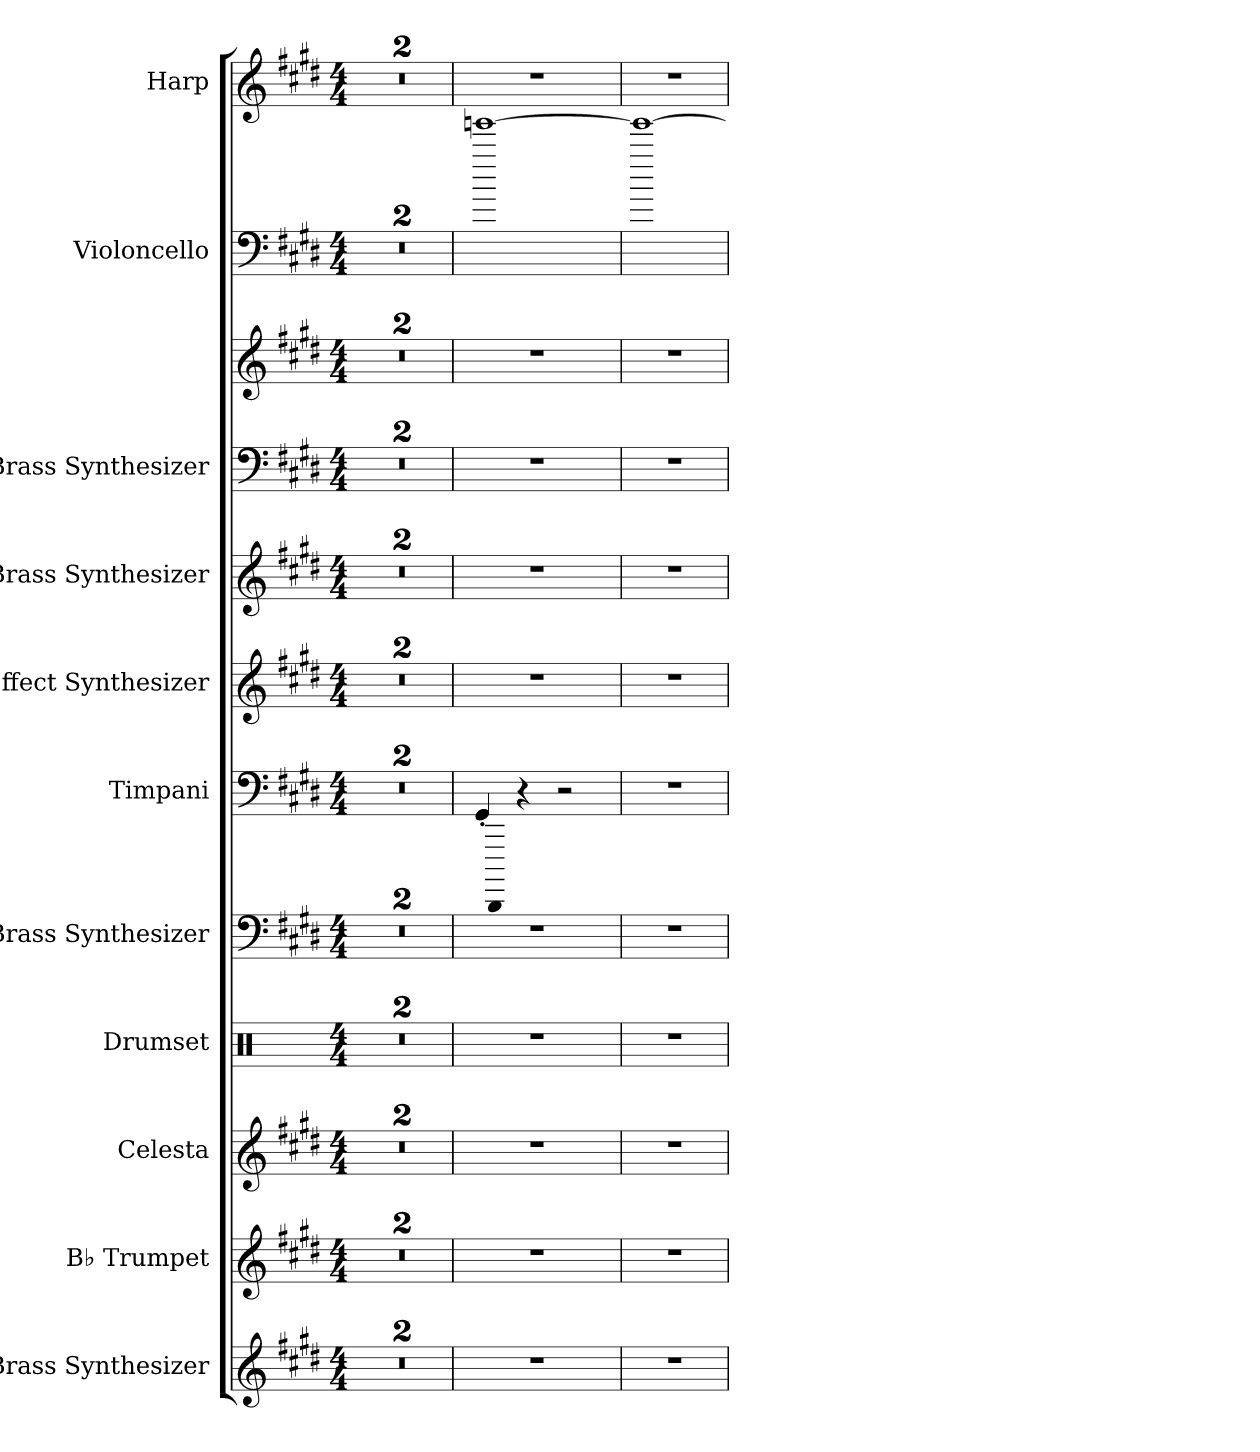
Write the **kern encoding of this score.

**kern	**kern	**kern	**kern	**kern	**kern	**kern	**kern	**kern	**kern	**kern	**kern
*part11	*part10	*part9	*part8	*part7	*part6	*part5	*part4	*part3	*part3	*part2	*part1
*staff12	*staff11	*staff10	*staff9	*staff8	*staff7	*staff6	*staff5	*staff4	*staff3	*staff2	*staff1
*I"Brass Synthesizer	*I"B♭ Trumpet	*I"Celesta	*I"Drumset	*I"Brass Synthesizer	*I"Timpani	*I"Effect Synthesizer	*I"Brass Synthesizer	*I"Brass Synthesizer	*	*I"Violoncello	*I"Harp
*I'Synth.	*I'B♭ Tpt.	*I'Cel.	*I'D. Set	*I'Synth.	*I'Timp.	*I'Synth.	*I'Synth.	*I'Synth.	*	*I'Vc.	*I'Hrp.
*clefG2	*clefG2	*clefG2	*clefX	*clefF4	*clefF4	*clefG2	*clefG2	*clefF4	*clefG2	*clefF4	*clefG2
*	*ITrd1c2	*ITrd-7c-12	*	*	*	*	*	*	*	*	*
*k[f#c#g#d#]	*k[f#c#]	*k[f#c#g#d#]	*k[]	*k[f#c#g#d#]	*k[f#c#g#d#]	*k[f#c#g#d#]	*k[f#c#g#d#]	*k[f#c#g#d#]	*k[f#c#g#d#]	*k[f#c#g#d#]	*k[f#c#g#d#]
*M4/4	*M4/4	*M4/4	*M4/4	*M4/4	*M4/4	*M4/4	*M4/4	*M4/4	*M4/4	*M4/4	*M4/4
*MM190	*MM190	*MM190	*MM190	*MM190	*MM190	*MM190	*MM190	*MM190	*MM190	*MM190	*MM190
=1	=1	=1	=1	=1	=1	=1	=1	=1	=1	=1	=1
1r	1r	1r	1r	1r	1r	1r	1r	1r	1r	1r	1r
=2	=2	=2	=2	=2	=2	=2	=2	=2	=2	=2	=2
1r	1r	1r	1r	1r	1r	1r	1r	1r	1r	1r	1r
=3	=3	=3	=3	=3	=3	=3	=3	=3	=3	=3	=3
*	*	*	*	*	*	*	*	*	*	*	*MM76
1r	1r	1r	1r	1r	4GGGGG#/' 4DDDD#/'	1r	1r	1r	1r	[1gggn	1r
.	.	.	.	.	4r	.	.	.	.	.	.
.	.	.	.	.	2r	.	.	.	.	.	.
=4	=4	=4	=4	=4	=4	=4	=4	=4	=4	=4	=4
1r	1r	1r	1r	1r	1r	1r	1r	1r	1r	1ggg_	1r
=	=	=	=	=	=	=	=	=	=	=	=
*-	*-	*-	*-	*-	*-	*-	*-	*-	*-	*-	*-
